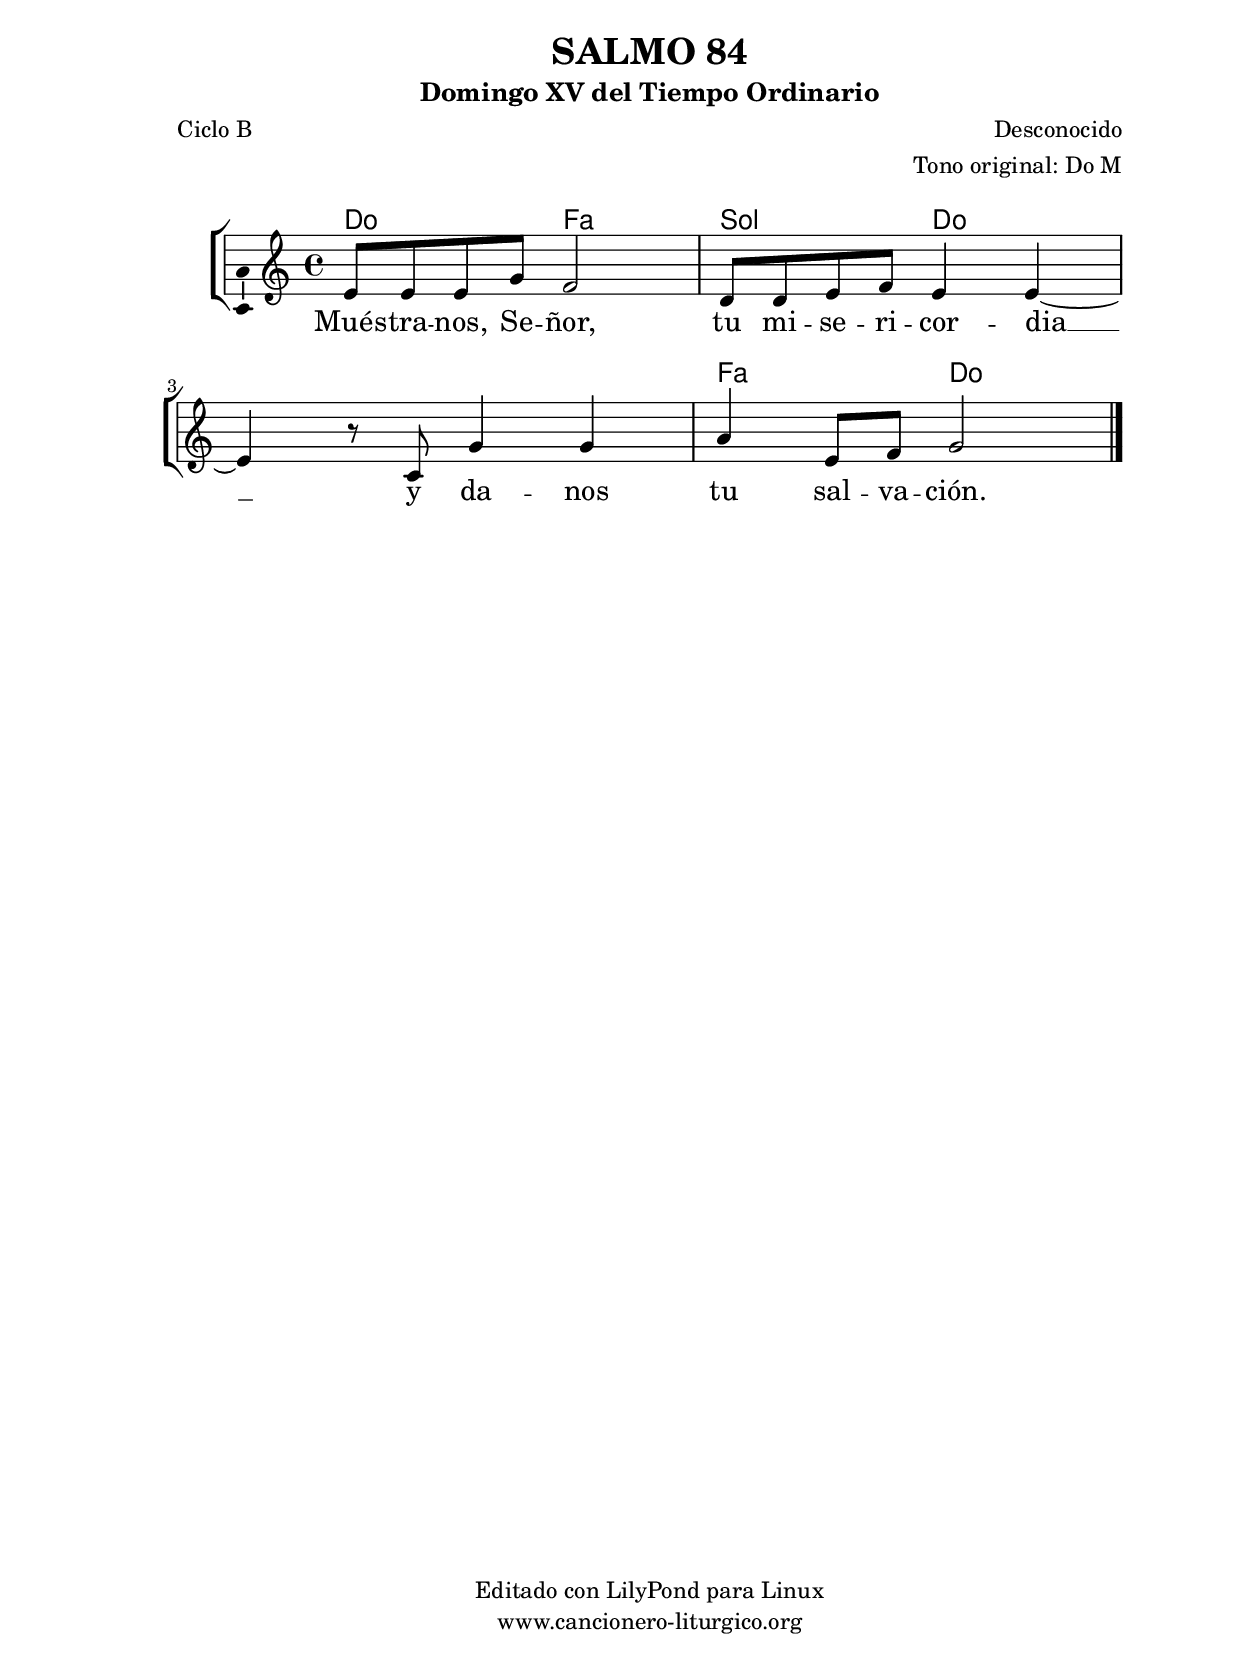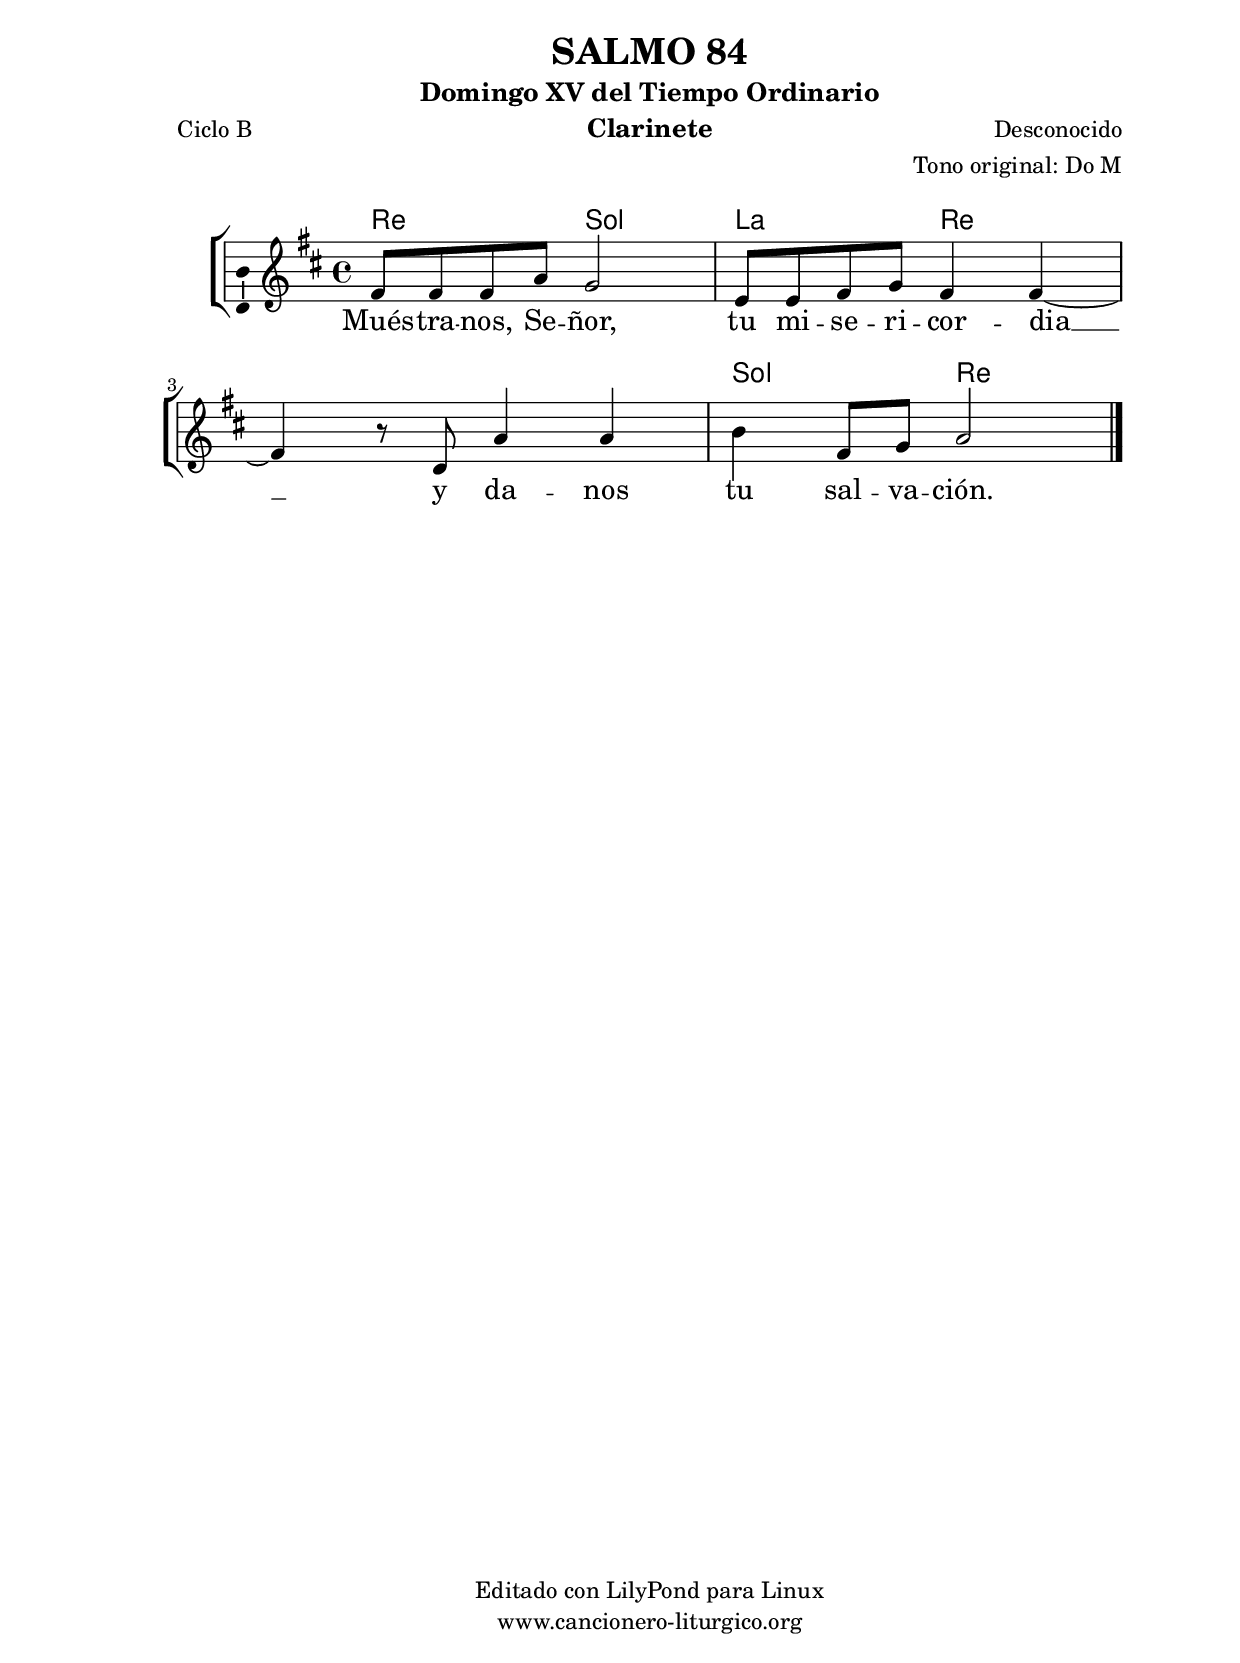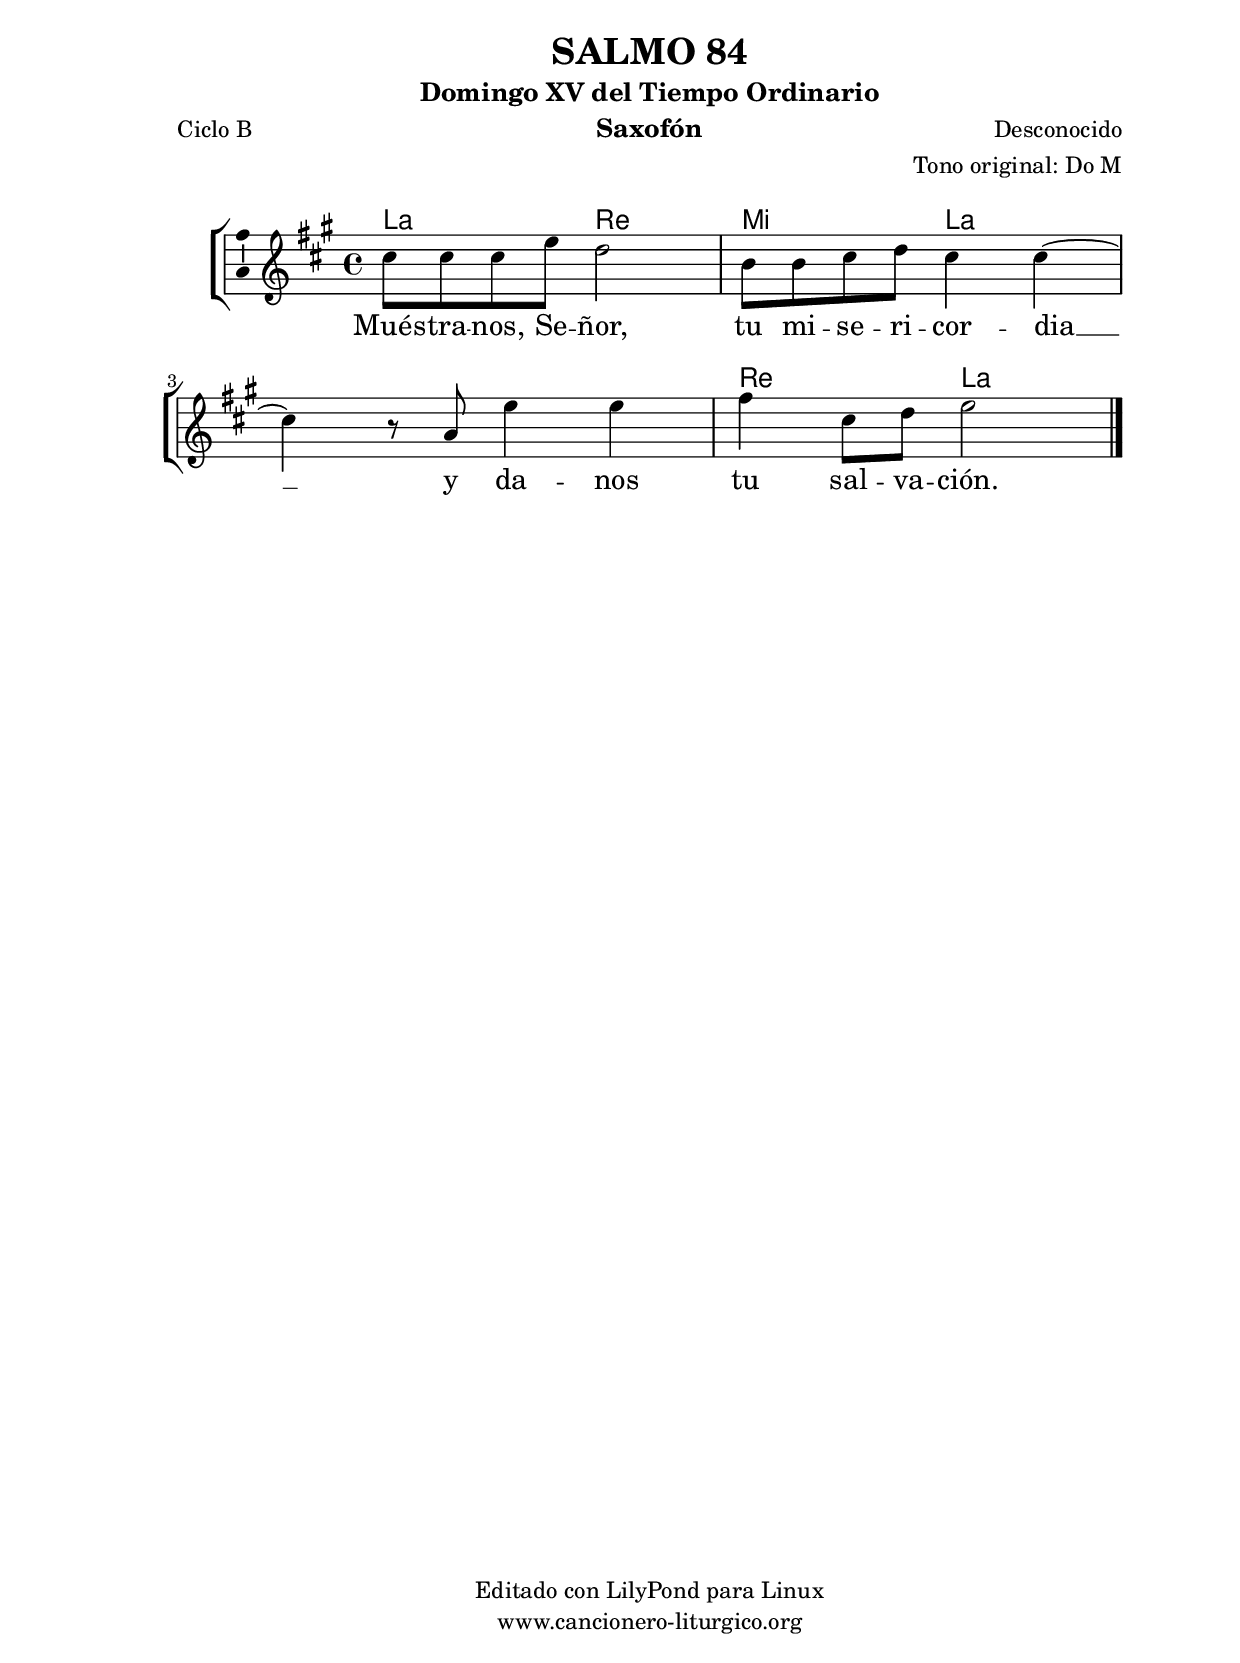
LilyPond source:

%
%para convertir .midi en .wav:
%timidity filename.midi -Ow -o finename.wav
%
%
%Para convertir de .wav a .mp3:
%lame -h -m j filename.wav
%
%
%para escuchar el midi:
%timidity nombrefichero.midi
%


%versión de lilypond para la que se ha escrito esta partitura:
\version "2.16.0"

	%Tamaño papel
	#(set-default-paper-size "a4")
	%Tamaño partitura
	#(set-global-staff-size 20)
	%No responde al pulsar sobre una nota
	#(ly:set-option 'point-and-click #f)

%parámetros del encabezamiento:
\header {
	title = "SALMO 84"
	subtitle = "Domingo XV del Tiempo Ordinario"
	composer = "Desconocido"
	poet = "Ciclo B"
	meter = ""
	arranger = "Tono original: Do M"
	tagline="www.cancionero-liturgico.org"
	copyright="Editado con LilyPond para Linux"
	}

%parámetros asociados al papel:
\paper  {
	oddHeaderMarkup = \markup {\fill-line { \on-the-fly #not-first-page \fromproperty #'header:title \on-the-fly #not-first-page \fromproperty #'header:composer }}
	evenHeaderMarkup = \markup {\fill-line { \fromproperty #'header:composer \fromproperty #'header:title }}
	#(set-paper-size "a4")
	print-page-number = ##f
	first-page-number = 1
	print-first-page-number = ##f
%	head-separation = 3.0 \cm
	top-margin = 2.0 \cm
	bottom-margin = 0.5\cm
%%%	bottom-margin = -1.0\cm
	left-margin = 3.0 \cm
	line-width = 16.0 \cm 
	indent = 8\mm
	interscoreline = 2.\mm
	between-system-space = 15\mm
%	para que las partituras no llenen la hoja:
	ragged-bottom = ##t
%	idem para la última hoja:
	ragged-last-bottom = ##f
%	para que las partituras llenen el ancho del papel:
	ragged-last = ##f
	after-title-space = 2.5 \cm
%page-count=1
system-count=2

	%Flexible Vertical Spacing
%	markup-markup-spacing =
%	#'((basic-distance . 15) (minimum-distance . 15) (padding . 3))
	markup-system-spacing =
	#'((basic-distance . 15) (minimum-distance . 15) (padding . 3))
	system-system-spacing =
	#'((basic-distance . 15) (minimum-distance . 15) (padding . 3))
	score-system-spacing =
	#'((basic-distance . 15) (minimum-distance . 15) (padding . 5))
%	top-system-spacing = % header
%	#'((basic-distance . 8) (minimum-distance . 0) (padding . 3))
%	top-markup-spacing =
%	#'((basic-distance . 20) (minimum-distance . 20) (padding . 3))
	last-bottom-spacing = % footer
	#'((basic-distance . 5) (minimum-distance . 5) (padding . 3))
%	score-markup-spacing =
%	#'((basic-distance . 16) (minimum-distance . 13) (padding . 3))

	}


%parámetros que afectan a toda la partitura:
global =  {
	%clave de sol (G):
	\clef G
	%armadura:
%%%	\transpose c ees
	\key c \major
	\tempo 4=90
	\set Score.tempoHideNote = ##t
	}


acordes = {
	\italianChords
	\chordmode {
%%%	\transpose c ees
{

c2 f g c s c f c

	}
	}
}

melodia = 
%%%	\transpose c ees
{
	\relative c'{
	\time 4/4

e8 e e g f2
d8 d e f e4 e~
e4 r8 c8 g'4 g
%%%a4 f8 g g2 %(versión 2011)
a4 e8 f g2 %(versión 2014)

\bar "|."
}
}

texto = \lyricmode {
Mués -- tra -- nos, Se -- ñor, tu mi -- se -- ri -- cor -- dia __
y da -- nos tu sal -- va -- ción.
	}


acordesStaff = \context ChordNames = acordesStaff <<
	\set chordChanges = ##t
	\acordes
	>>


vozStaff = \context Voice = vozStaff
\with {\consists "Ambitus_engraver"}
<<
%	\set Staff.instrumentName = ""
%	\set Staff.shortInstrumentName = ""
%	\set Staff.midiInstrument = #"clarinet"
%	\set Staff.midiInstrument = #"cello"
%	\set Staff.midiInstrument = #"flute"
	\set Staff.midiInstrument = #"electric guitar (jazz)"
%	\set Staff.midiInstrument = #"english horn"
%	\set Staff.midiInstrument = #"violin"
%	\set Staff.midiInstrument = #"glockenspiel"
	\set Staff.midiMinimumVolume = #0.7
	\set Staff.midiMaximumVolume = #0.9
	\global
	\melodia
	>>


textoStaff = \context Lyrics = textoStaff <<
	\lyricsto vozStaff \texto
	>>

\book {
	\score {
		\context ChoirStaff {
			\override StaffGroup.SystemStartBracket #'collapse-height = #1
			\override Score.SystemStartBar #'collapse-height = #1
			<<
			\acordesStaff
			\vozStaff
			\textoStaff
			>>
			}
		\layout {
	    		\context {
				\Lyrics
				\override LyricText #'font-size = #2
				}
	   		 \context {
				\Score
				%fontSize = #3
				\override StaffSymbol #'staff-space = #(magstep +3)
				%\override Beam #'thickness = #0.55
				%\override SpacingSpanner #'spacing-increment = #1.0
				%\override Slur #'height-limit = #1.5
				}
			}
		}
	\score {
		\unfoldRepeats
		\context ChoirStaff {
			<<
			\acordesStaff
			\vozStaff
			>>
			}
		\midi {
	  		\context {
	  			\Score
				tempoWholesPerMinute = #(ly:make-moment 70 4)
				}
			}
		}
	}

%Partitura para clarinete
#(define output-suffix "C")
\book {
	\header{
		instrument = "Clarinete"
		}
	\score {
		\context ChoirStaff {
			\override StaffGroup.SystemStartBracket #'collapse-height = #1
			\override Score.SystemStartBar #'collapse-height = #1
\transpose c d
			<<
			\acordesStaff
			\vozStaff
			\textoStaff
			>>
			}
		\layout {
	    		\context {
				\Lyrics
				\override LyricText #'font-size = #2
				}
	   		 \context {
				\Score
				%fontSize = #3
				\override StaffSymbol #'staff-space = #(magstep +3)
				%\override Beam #'thickness = #0.55
				%\override SpacingSpanner #'spacing-increment = #1.0
				%\override Slur #'height-limit = #1.5
				}
			}
		}
	}

%Partitura para saxofón
#(define output-suffix "S")
\book {
	\header{
		instrument = "Saxofón"
		}
	\score {
		\context ChoirStaff {
			\override StaffGroup.SystemStartBracket #'collapse-height = #1
			\override Score.SystemStartBar #'collapse-height = #1
\transpose c a
			<<
			\acordesStaff
			\vozStaff
			\textoStaff
			>>
			}
		\layout {
	    		\context {
				\Lyrics
				\override LyricText #'font-size = #2
				}
	   		 \context {
				\Score
				%fontSize = #3
				\override StaffSymbol #'staff-space = #(magstep +3)
				%\override Beam #'thickness = #0.55
				%\override SpacingSpanner #'spacing-increment = #1.0
				%\override Slur #'height-limit = #1.5
				}
			}
		}
	}

